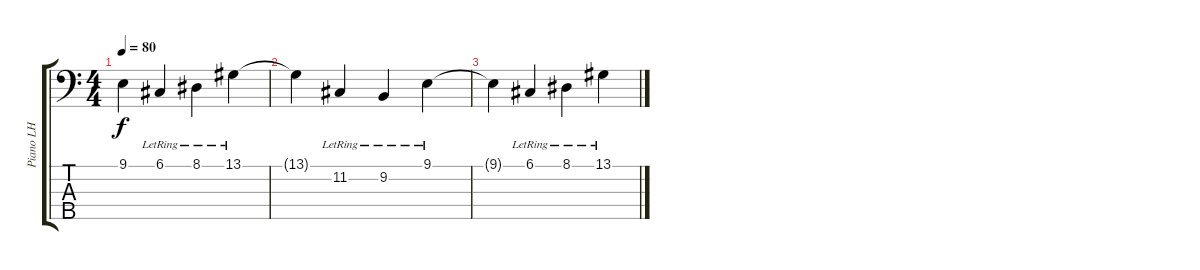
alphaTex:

\track ("Piano LH" "Piano LH") {instrument acousticgrandpiano}
\staff {score tabs}
\tuning (G2 D2 A1 E1 B0) {hide}
\ts (4 4)
\tempo 80
\clef f4
\ks c
9.1{t}.4{dy f} 6.1{lr}.4 8.1{lr}.4 13.1{lr}.4 |
13.1{t}.4 11.2{lr}.4 9.2{lr}.4 9.1{lr}.4 |
9.1{t}.4 6.1{lr}.4 8.1{lr}.4 13.1{lr}.4
